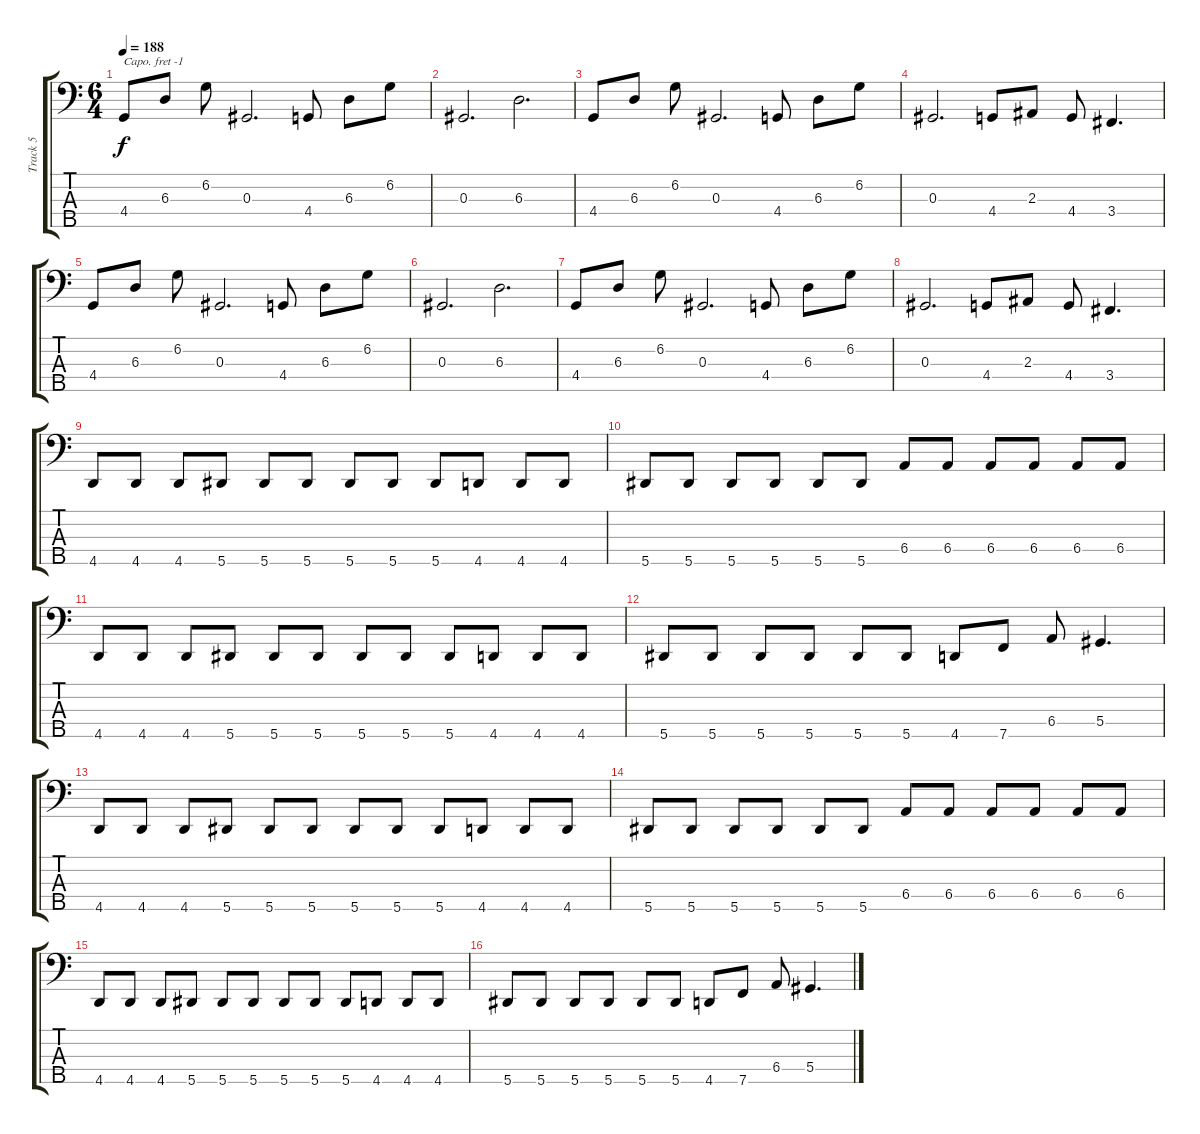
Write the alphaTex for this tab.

\track ("Track 5" "Track 5") {instrument electricbassfinger}
\staff {score tabs}
\capo -1
\tuning (G2 D2 A1 E1 B0) {hide}
\ts (6 4)
\tempo 188
\clef f4
\ks c
4.4.8{dy f} 6.3.8 6.2.8 0.3.2{d} 4.4.8 6.3.8 6.2.8 |
0.3.2{d} 6.3.2{d} |
4.4.8 6.3.8 6.2.8 0.3.2{d} 4.4.8 6.3.8 6.2.8 |
0.3.2{d} 4.4.8 2.3.8 4.4.8 3.4.4{d} |
4.4.8 6.3.8 6.2.8 0.3.2{d} 4.4.8 6.3.8 6.2.8 |
0.3.2{d} 6.3.2{d} |
4.4.8 6.3.8 6.2.8 0.3.2{d} 4.4.8 6.3.8 6.2.8 |
0.3.2{d} 4.4.8 2.3.8 4.4.8 3.4.4{d} |
4.5.8 4.5.8 4.5.8 5.5.8 5.5.8 5.5.8 5.5.8 5.5.8 5.5.8 4.5.8 4.5.8 4.5.8 |
5.5.8 5.5.8 5.5.8 5.5.8 5.5.8 5.5.8 6.4.8 6.4.8 6.4.8 6.4.8 6.4.8 6.4.8 |
4.5.8 4.5.8 4.5.8 5.5.8 5.5.8 5.5.8 5.5.8 5.5.8 5.5.8 4.5.8 4.5.8 4.5.8 |
5.5.8 5.5.8 5.5.8 5.5.8 5.5.8 5.5.8 4.5.8 7.5.8 6.4.8 5.4.4{d} |
4.5.8 4.5.8 4.5.8 5.5.8 5.5.8 5.5.8 5.5.8 5.5.8 5.5.8 4.5.8 4.5.8 4.5.8 |
5.5.8 5.5.8 5.5.8 5.5.8 5.5.8 5.5.8 6.4.8 6.4.8 6.4.8 6.4.8 6.4.8 6.4.8 |
4.5.8 4.5.8 4.5.8 5.5.8 5.5.8 5.5.8 5.5.8 5.5.8 5.5.8 4.5.8 4.5.8 4.5.8 |
5.5.8 5.5.8 5.5.8 5.5.8 5.5.8 5.5.8 4.5.8 7.5.8 6.4.8 5.4.4{d}
